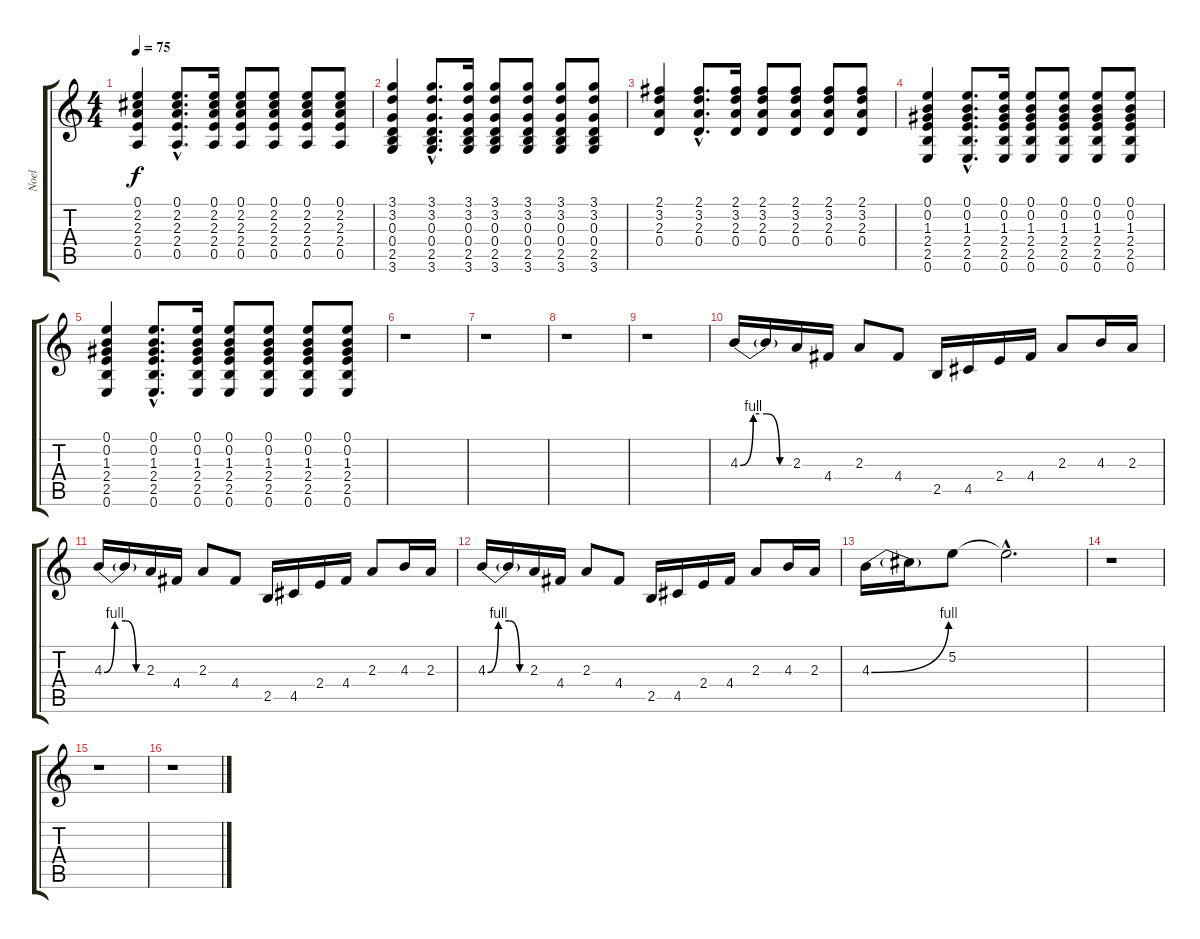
\track ("Noel" "Noel") {instrument overdrivenguitar}
\staff {score tabs}
\tuning (E4 B3 G3 D3 A2 E2) {hide}
\ts (4 4)
\tempo 75
\clef g2
\ks c
(0.1 2.2 2.3 2.4 0.5).4{dy f} (0.1{hac} 2.2{hac} 2.3{hac} 2.4{hac} 0.5{hac}).8{d} (0.1 2.2 2.3 2.4 0.5).16 (0.1 2.2 2.3 2.4 0.5).8 (0.1 2.2 2.3 2.4 0.5).8 (0.1 2.2 2.3 2.4 0.5).8 (0.1 2.2 2.3 2.4 0.5).8 |
(3.1 3.2 0.3 0.4 2.5 3.6).4 (3.1{hac} 3.2{hac} 0.3{hac} 0.4{hac} 2.5{hac} 3.6{hac}).8{d} (3.1 3.2 0.3 0.4 2.5 3.6).16 (3.1 3.2 0.3 0.4 2.5 3.6).8 (3.1 3.2 0.3 0.4 2.5 3.6).8 (3.1 3.2 0.3 0.4 2.5 3.6).8 (3.1 3.2 0.3 0.4 2.5 3.6).8 |
(2.1 3.2 2.3 0.4).4 (2.1{hac} 3.2{hac} 2.3{hac} 0.4{hac}).8{d} (2.1 3.2 2.3 0.4).16 (2.1 3.2 2.3 0.4).8 (2.1 3.2 2.3 0.4).8 (2.1 3.2 2.3 0.4).8 (2.1 3.2 2.3 0.4).8 |
(0.1 0.2 1.3 2.4 2.5 0.6).4 (0.1{hac} 0.2{hac} 1.3{hac} 2.4{hac} 2.5{hac} 0.6{hac}).8{d} (0.1 0.2 1.3 2.4 2.5 0.6).16 (0.1 0.2 1.3 2.4 2.5 0.6).8 (0.1 0.2 1.3 2.4 2.5 0.6).8 (0.1 0.2 1.3 2.4 2.5 0.6).8 (0.1 0.2 1.3 2.4 2.5 0.6).8 |
(0.1 0.2 1.3 2.4 2.5 0.6).4 (0.1{hac} 0.2{hac} 1.3{hac} 2.4{hac} 2.5{hac} 0.6{hac}).8{d} (0.1 0.2 1.3 2.4 2.5 0.6).16 (0.1 0.2 1.3 2.4 2.5 0.6).8 (0.1 0.2 1.3 2.4 2.5 0.6).8 (0.1 0.2 1.3 2.4 2.5 0.6).8 (0.1 0.2 1.3 2.4 2.5 0.6).8 |
r.1 |
r.1 |
r.1 |
r.1 |
4.3{be (custom 0 0 15 4 30 4 45 0 60 0)}.16{volume 10} 4.3{t}.16 2.3.16 4.4.16 2.3.8 4.4.8 2.5.16 4.5.16 2.4.16 4.4.16 2.3.8 4.3.16 2.3.16 |
4.3{be (custom 0 0 15 4 30 4 45 0 60 0)}.16 4.3{t}.16 2.3.16 4.4.16 2.3.8 4.4.8 2.5.16 4.5.16 2.4.16 4.4.16 2.3.8 4.3.16 2.3.16 |
4.3{be (custom 0 0 15 4 30 4 45 0 60 0)}.16 4.3{t}.16 2.3.16 4.4.16 2.3.8 4.4.8 2.5.16 4.5.16 2.4.16 4.4.16 2.3.8 4.3.16 2.3.16 |
4.3{be (bend 0 0 60 4)}.16 4.3{t}.16 5.2.8 5.2{hac t}.2{d} |
r.1 |
r.1 |
r.1
